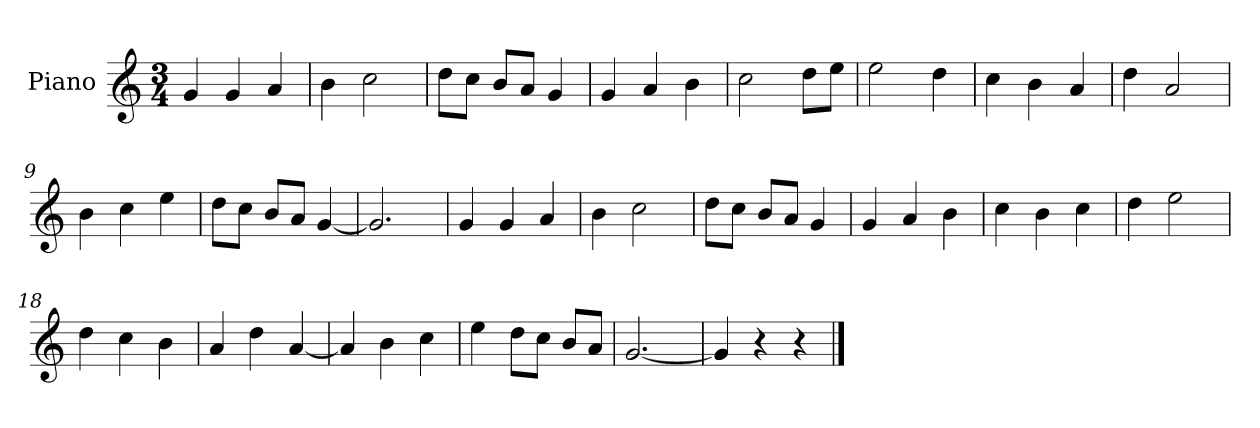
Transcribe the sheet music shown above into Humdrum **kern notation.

**kern
*part1
*staff1
*I"Piano
*I'P-no
*clefG2
*k[]
*M3/4
*MM177
=1
4g/
4g/
4a/
=2
4b\
2cc\
=3
8dd\L
8cc\J
8b/L
8a/J
4g/
=4
4g/
4a/
4b\
=5
2cc\
8dd\L
8ee\J
=6
2ee\
4dd\
=7
4cc\
4b\
4a/
=8
4dd\
2a/
=9
4b\
4cc\
4ee\
=10
8dd\L
8cc\J
8b/L
8a/J
[4g/
=11
2.g/]
!!LO:LB:g=z
=12
4g/
4g/
4a/
=13
4b\
2cc\
=14
8dd\L
8cc\J
8b/L
8a/J
4g/
=15
4g/
4a/
4b\
=16
4cc\
4b\
4cc\
=17
4dd\
2ee\
=18
4dd\
4cc\
4b\
=19
4a/
4dd\
[4a/
=20
4a/]
4b\
4cc\
=21
4ee\
8dd\L
8cc\J
8b/L
8a/J
=22
[2.g/
!!LO:LB:g=z
=23
4g/]
4r
4r
==
*-
